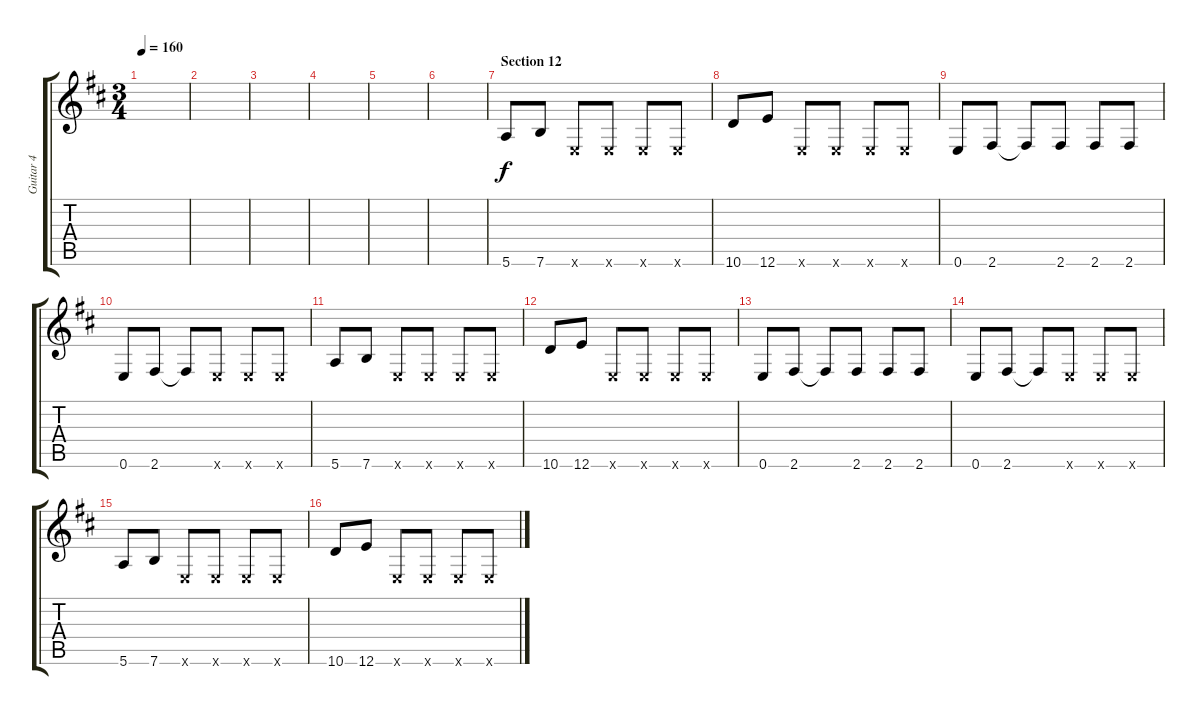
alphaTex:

\track ("Guitar 4" "Guitar 4") {instrument distortionguitar}
\staff {score tabs}
\tuning (E4 B3 G3 D3 A2 E2) {hide}
\ts (3 4)
\tempo 160
\clef g2
\ks bminor
|
|
|
|
|
|
\section ("" "Section 12")
5.6.8 7.6.8 0.6{x}.8 0.6{x}.8 0.6{x}.8 0.6{x}.8 |
10.6.8 12.6.8 0.6{x}.8 0.6{x}.8 0.6{x}.8 0.6{x}.8 |
0.6.8 2.6.8 2.6{t}.8 2.6.8 2.6.8 2.6.8 |
0.6.8 2.6.8 2.6{t}.8 0.6{x}.8 0.6{x}.8 0.6{x}.8 |
5.6.8 7.6.8 0.6{x}.8 0.6{x}.8 0.6{x}.8 0.6{x}.8 |
10.6.8 12.6.8 0.6{x}.8 0.6{x}.8 0.6{x}.8 0.6{x}.8 |
0.6.8 2.6.8 2.6{t}.8 2.6.8 2.6.8 2.6.8 |
0.6.8 2.6.8 2.6{t}.8 0.6{x}.8 0.6{x}.8 0.6{x}.8 |
5.6.8 7.6.8 0.6{x}.8 0.6{x}.8 0.6{x}.8 0.6{x}.8 |
10.6.8 12.6.8 0.6{x}.8 0.6{x}.8 0.6{x}.8 0.6{x}.8
